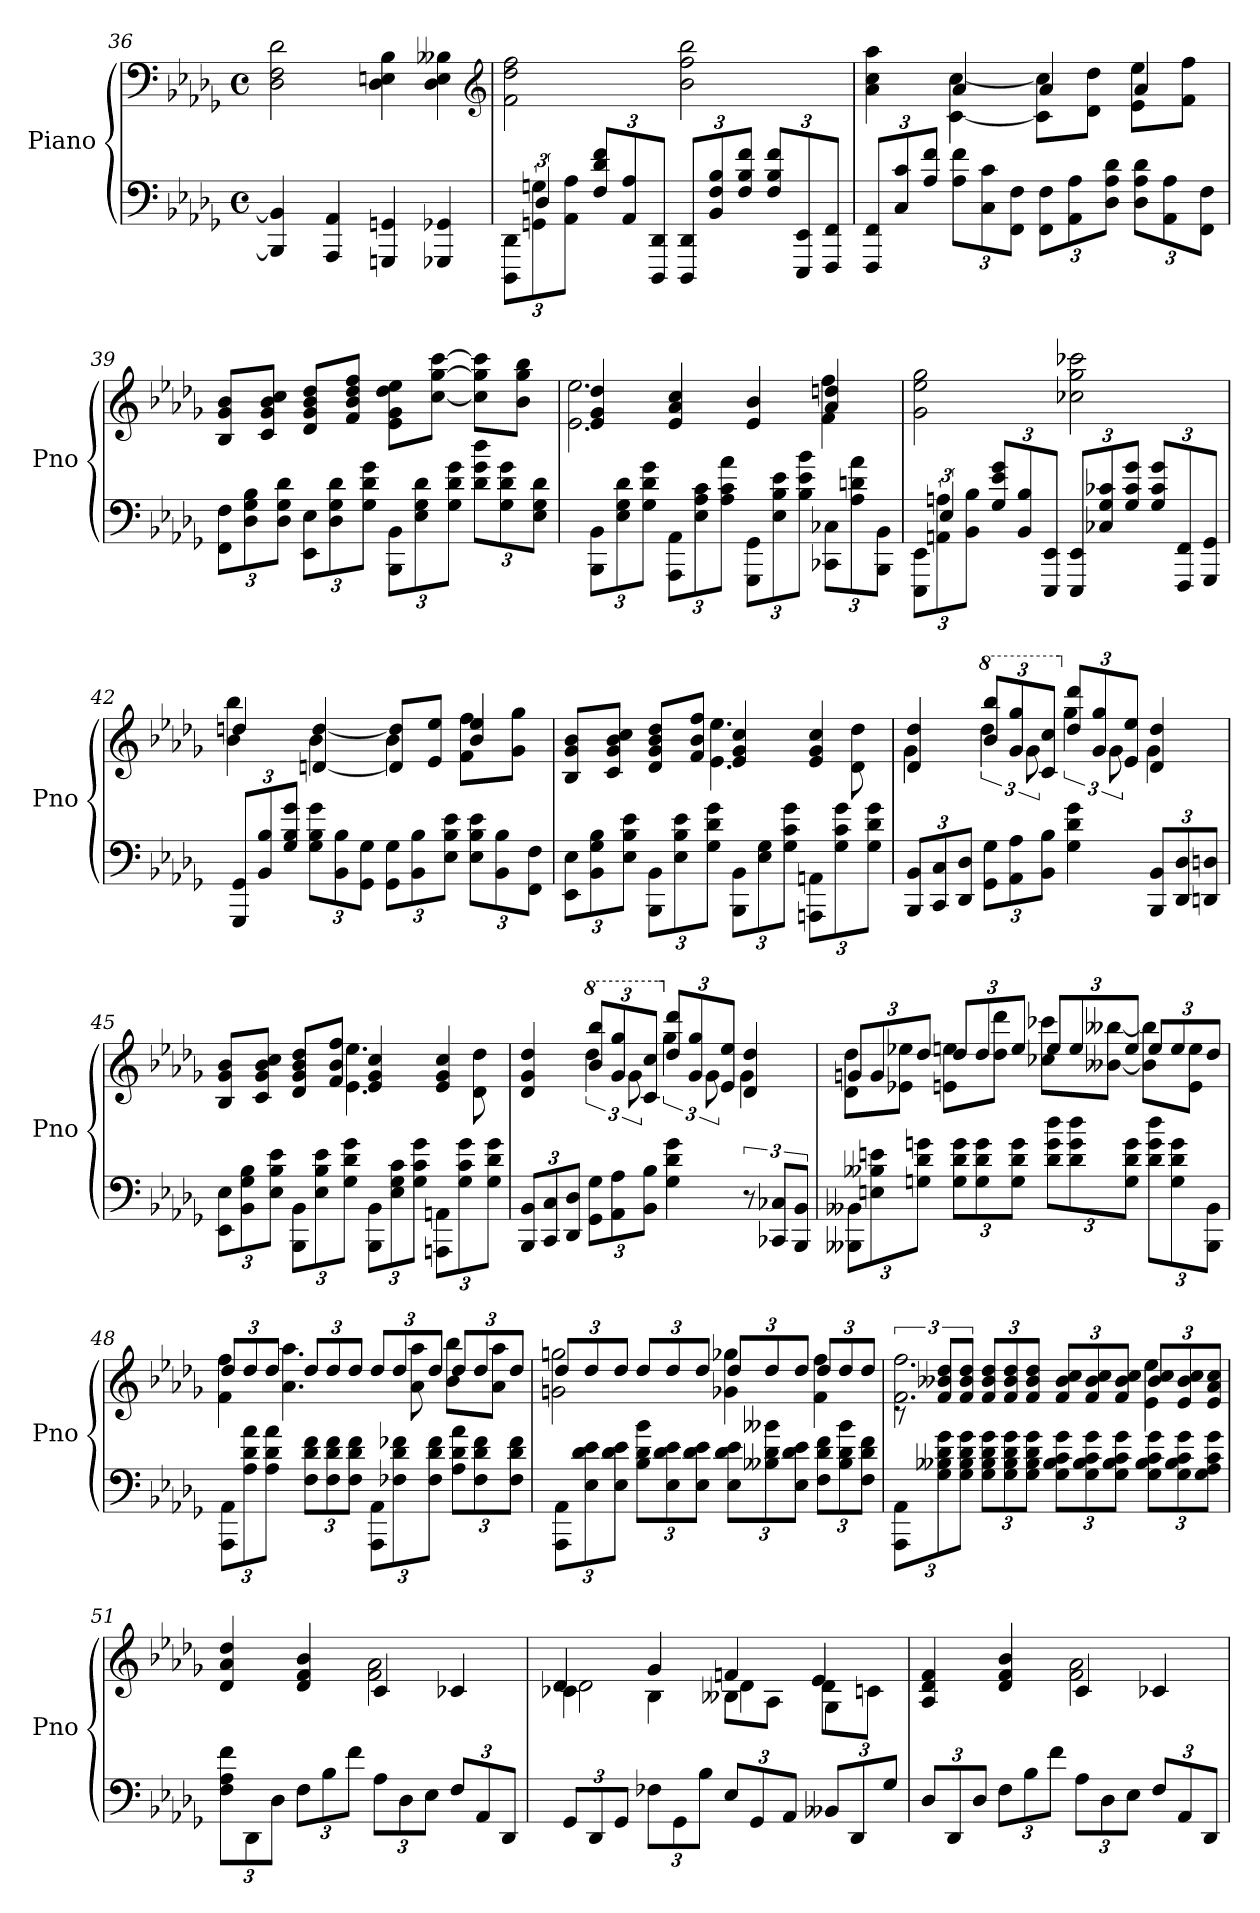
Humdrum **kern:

**kern	**kern
*part1	*part1
*staff2	*staff1
*I"Piano	*
*I'Pno	*
*clefF4	*clefF4
*k[b-e-a-d-g-]	*k[b-e-a-d-g-]
*b-:	*b-:
*M4/4	*M4/4
*met(c)	*met(c)
=36	=36
4BBB--] 4BB--]	2D- 2F 2d-
4AAA- 4AA-	.
4GGGn 4GGn	4D- 4En 4B-
4GGG-X 4GG-X	4D- 4E 4B--X
*	*clefG2
=37	=37
*^	*
12ryy	12DDD- 12DD-L	2f 2dd- 2ff
6D-	12GGn 12Gn	.
.	12AA- 12A-J	.
12F 12d- 12fL	2.ryy	.
12AA- 12A-	.	.
12DDD- 12DD-J	.	.
12DDD- 12DD-L	.	2b- 2ff 2bb-
12BB- 12F 12B-	.	.
12F 12B- 12fJ	.	.
12F 12B- 12fL	.	.
12EEE- 12EE-	.	.
12FFF 12FFJ	.	.
*v	*v	*
=38	=38
*	*^
12FFF 12FFL	4ryy	4a- 4cc 4aa-
12C 12c	.	.
12A- 12fJ	.	.
12A- 12fL	4a-	[4c [4cc
12C 12c	.	.
12FF 12FJ	.	.
12FF 12FL	4a-	8c] 8cc]L
12AA- 12A-	.	.
.	.	8d- 8dd-J
12D- 12A- 12d-J	.	.
12D- 12A- 12d-L	4a-	8e- 8ee-L
12AA- 12A-	.	.
.	.	8f 8ffJ
12FF 12FJ	.	.
*	*v	*v
=39	=39
12FF 12FL	8B- 8g- 8b-L
12D- 12G- 12B-	.
.	8c 8g- 8b- 8ccJ
12D- 12G- 12d-J	.
12EE- 12E-L	8d- 8g- 8b- 8dd-L
12D- 12G- 12d-	.
.	8f 8b- 8dd- 8ffJ
12G- 12d- 12g-J	.
12BBB- 12BB-L	8e- 8g- 8dd- 8ee-L
12E- 12G- 12d-	.
.	[8cc [8gg- [8cccJ
12G- 12d- 12g-J	.
12d- 12g- 12dd-L	8cc] 8gg-] 8ccc]L
12G- 12d- 12g-	.
.	8b- 8gg- 8bb-J
12E- 12G- 12d-J	.
=40	=40
*	*^
12BBB- 12BB-L	4e- 4g- 4dd-	2.e- 2.ee-
12E- 12G- 12d-	.	.
12G- 12d- 12g-J	.	.
12AAA- 12AA-L	4e- 4a- 4cc	.
12E- 12A- 12c	.	.
12A- 12c 12a-J	.	.
12GGG- 12GG-L	4e- 4b-	.
12E- 12B- 12e-	.	.
12B- 12e- 12b-J	.	.
12CC-X\ 12C-X\L	4a- 4ddn	4f 4ff
12A- 12dn 12a-	.	.
12BBB- 12BB-J	.	.
*	*v	*v
=41	=41
*^	*
12ryy	12EEE- 12EE-L	2g- 2ee- 2gg-
6E-	12AAn 12An	.
.	12BB- 12B-J	.
12G- 12e- 12g-L	2.ryy	.
12BB- 12B-	.	.
12EEE- 12EE-J	.	.
12EEE- 12EE-L	.	2cc-X 2gg- 2ccc-X
12C-X 12G- 12c-X	.	.
12G- 12c- 12g-J	.	.
12G- 12c- 12g-L	.	.
12FFF 12FF	.	.
12GGG- 12GG-J	.	.
*v	*v	*
=42	=42
*	*^
12GGG- 12GG-L	4ddn/	4b-\ 4bb-\
12BB- 12B-	.	.
12G- 12B- 12g-J	.	.
12G- 12B- 12g-L	4b-\	[4dn/ [4dd/
12BB- 12B-	.	.
12GG- 12G-J	.	.
12GG- 12G-L	4b-\	8d]/ 8dd]/L
12BB- 12B-	.	.
.	.	8e- 8ee-J
12E- 12B- 12e-J	.	.
12E- 12B- 12e-L	4b-/ 4ee-/	8f\ 8ff\L
12BB- 12B-	.	.
.	.	8g- 8gg-J
12FF 12FJ	.	.
=43	=43	=43
12EE- 12E-L	4ryy	8B- 8g- 8b-L
12BB- 12G- 12B-	.	.
.	.	8c 8g- 8b- 8ccJ
12E- 12B- 12e-J	.	.
12BBB- 12BB-L	4ryy	8d- 8g- 8b- 8dd-L
12E- 12B- 12e-	.	.
.	.	8f 8b- 8ffJ
12G- 12d- 12g-J	.	.
12BBB- 12BB-L	4e- 4g- 4cc	4.e- 4.ee-
12E- 12G-	.	.
12G- 12c 12g-J	.	.
12AAAn 12AAnL	4e- 4g- 4cc	.
12G- 12c 12g-	.	.
.	.	8d- 8dd-
12G- 12d- 12g-J	.	.
=44	=44	=44
12BBB- 12BB-L	4d- 4dd-	4g-
12CC 12C	.	.
12DD- 12D-J	.	.
*	*8va	*
12GG- 12G-L	12bb- 12bbb-L	6ddd-
12AA- 12A-	12gg- 12ggg-	.
12BB- 12B-J	12cc 12cccJ	12gg-
*	*X8va	*
4G- 4d- 4g-	12dd- 12ddd-L	6gg-
.	12g- 12gg-	.
.	12e- 12ee-J	12g-
12BBB- 12BB-L	4d- 4dd-	4g-
12DD- 12D-	.	.
12DDn 12DnJ	.	.
=45	=45	=45
12EE- 12E-L	4ryy	8B- 8g- 8b-L
12BB- 12G- 12B-	.	.
.	.	8c 8g- 8b- 8ccJ
12E- 12B- 12e-J	.	.
12BBB- 12BB-L	4ryy	8d- 8g- 8b- 8dd-L
12E- 12B- 12e-	.	.
.	.	8f 8b- 8ffJ
12G- 12d- 12g-J	.	.
12BBB- 12BB-L	4e- 4g- 4cc	4.e- 4.ee-
12E- 12G- 12c	.	.
12G- 12c 12g-J	.	.
12AAAn 12AAnL	4e- 4g- 4cc	.
12G- 12c 12g-	.	.
.	.	8d- 8dd-
12G- 12d- 12g-J	.	.
=46	=46	=46
12BBB- 12BB-L	4d- 4g- 4dd-	4ryy
12CC 12C	.	.
12DD- 12D-J	.	.
*	*8va	*
12GG- 12G-L	12bb- 12bbb-L	6ddd-
12AA- 12A-	12gg- 12ggg-	.
12BB- 12B-J	12cc 12cccJ	12gg-
*	*X8va	*
4G- 4d- 4g-	12dd- 12ddd-L	6gg-
.	12g- 12gg-	.
.	12e- 12ee-J	12g-
12r	4d- 4dd-	4g-
12CC-X 12C-XL	.	.
12BBB- 12BB-J	.	.
=47	=47	=47
12BBB--X 12BB--XL	12gnL	8d- 8dd-L
12En 12B--X 12en	12g	.
.	.	8e-X 8ee-XJ
12Gn 12d- 12gnJ	12dd-J	.
12G 12d- 12gL	12dd-L	8en 8eenL
12G 12d- 12g	12dd-	.
.	.	8dd- 8ddd-J
12G 12d- 12gJ	12eeJ	.
12d- 12g 12dd-L	12eeL	8cc-X 8ccc-XL
12d- 12g 12dd-	12ee	.
.	.	[8b--X [8bb--XJ
12G 12d- 12gJ	12eeJ	.
12d- 12g 12dd-L	12eeL	8b--] 8bb--]L
12G 12d- 12g	12ee	.
.	.	8e 8eeJ
12BBB-- 12BB--J	12dd-J	.
=48	=48	=48
12AAA- 12AA-L	12dd-L	4f 4ff
12A- 12d- 12a-	12dd-	.
12A- 12d- 12a-J	12dd-J	.
12F 12d- 12fL	12dd-L	4.a- 4.aa-
12F 12d- 12f	12dd-	.
12F 12d- 12fJ	12dd-J	.
12AAA- 12AA-L	12dd-L	.
12F-X 12d- 12f-X	12dd-	.
.	.	8a- 8aa-
12F- 12d- 12f-J	12dd-J	.
12A- 12d- 12a-L	12dd-L	8b- 8bb-L
12F- 12d- 12f-	12dd-	.
.	.	8a- 8aa-J
12F- 12d- 12f-J	12dd-J	.
=49	=49	=49
12AAA- 12AA-L	12dd-L	2gn 2ggn
12E- 12d- 12e-	12dd-	.
12E- 12d- 12e-J	12dd-J	.
12B- 12d- 12b-L	12dd-L	.
12E- 12d- 12e-	12dd-	.
12E- 12d- 12e-J	12dd-J	.
12E- 12d- 12e-L	12dd-L	4g-X 4gg-X
12B--X 12d- 12b--X	12dd-	.
12E- 12d- 12e-J	12dd-J	.
12F 12d- 12fL	12dd-L	4f 4ff
12B-- 12d- 12b--	12dd-	.
12F 12d- 12fJ	12dd-J	.
=50	=50	=50
12AAA- 12AA-L	12rc	2.f 2.ff
12G- 12B--X 12d- 12g-	12f 12b--X 12dd-L	.
12G- 12B-- 12d- 12g-J	12f 12b-- 12dd-J	.
12G- 12B-- 12d- 12g-L	12f 12b-- 12dd-L	.
12G- 12B-- 12d- 12g-	12f 12b-- 12dd-	.
12G- 12B-- 12d- 12g-J	12f 12b-- 12dd-J	.
12G- 12B-- 12c 12g-L	12f 12b-- 12ccL	.
12G- 12B-- 12c 12g-	12f 12b-- 12cc	.
12G- 12B-- 12c 12g-J	12f 12b-- 12ccJ	.
12G- 12B-- 12c 12g-L	12b-- 12ccL	4e- 4ee-
12G- 12B-- 12c 12g-	12e- 12b-- 12cc	.
12G- 12A- 12c 12g-J	12e- 12a- 12ccJ	.
=51	=51	=51
12F 12A- 12fL	4d- 4a- 4dd-	2ryy
12DD-	.	.
12D-J	.	.
12FL	4d- 4f 4b-	.
12B-	.	.
12fJ	.	.
12A-L	4c	2f 2a-
12D-	.	.
12E-J	.	.
12FL	4c-X	.
12AA-	.	.
12DD-J	.	.
=52	=52	=52
*	*	*^
12GG-L	4c-X\	2d-	4d-
12DD-	.	.	.
12GG-J	.	.	.
12F-XL	4B-\	.	4g-
12GG-	.	.	.
12B-J	.	.	.
12E-L	8B--X\L	4d-	4fn
12GG-	.	.	.
.	8A-J	.	.
12AA-J	.	.	.
12BB--XL	4G-\	8d-L	4e-
12DD-	.	.	.
.	.	8cnJ	.
12G-J	.	.	.
*	*	*v	*v
=53	=53	=53
12D-L	4A- 4d- 4f	2ryy
12DD-	.	.
12D-J	.	.
12FL	4d- 4f 4b-	.
12B-	.	.
12fJ	.	.
12A-L	4c	2f 2a-
12D-	.	.
12E-J	.	.
12FL	4c-X	.
12AA-	.	.
12DD-J	.	.
*	*v	*v
=	=
*-	*-
